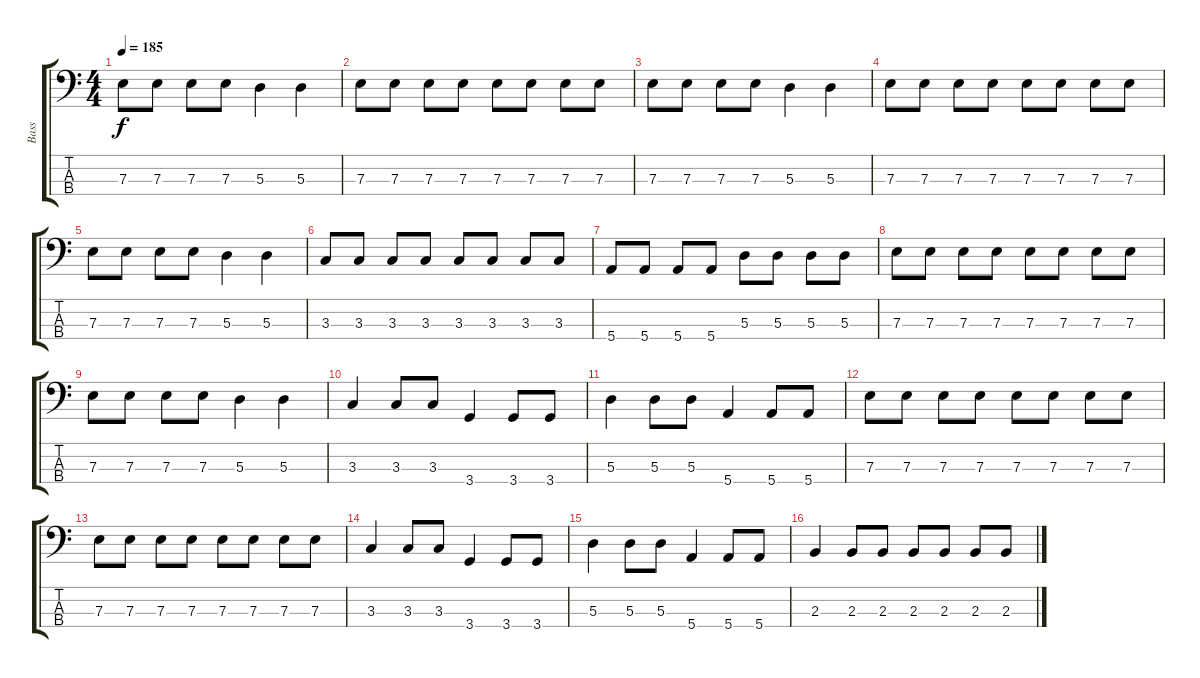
\track ("Bass" "Bass") {instrument electricbassfinger}
\staff {score tabs}
\tuning (G2 D2 A1 E1) {hide}
\ts (4 4)
\tempo 185
\clef f4
\ks c
7.3.8{dy f} 7.3.8 7.3.8 7.3.8 5.3.4 5.3.4 |
7.3.8 7.3.8 7.3.8 7.3.8 7.3.8 7.3.8 7.3.8 7.3.8 |
7.3.8 7.3.8 7.3.8 7.3.8 5.3.4 5.3.4 |
7.3.8 7.3.8 7.3.8 7.3.8 7.3.8 7.3.8 7.3.8 7.3.8 |
7.3.8 7.3.8 7.3.8 7.3.8 5.3.4 5.3.4 |
3.3.8 3.3.8 3.3.8 3.3.8 3.3.8 3.3.8 3.3.8 3.3.8 |
5.4.8 5.4.8 5.4.8 5.4.8 5.3.8 5.3.8 5.3.8 5.3.8 |
7.3.8 7.3.8 7.3.8 7.3.8 7.3.8 7.3.8 7.3.8 7.3.8 |
7.3.8 7.3.8 7.3.8 7.3.8 5.3.4 5.3.4 |
3.3.4 3.3.8 3.3.8 3.4.4 3.4.8 3.4.8 |
5.3.4 5.3.8 5.3.8 5.4.4 5.4.8 5.4.8 |
7.3.8 7.3.8 7.3.8 7.3.8 7.3.8 7.3.8 7.3.8 7.3.8 |
7.3.8 7.3.8 7.3.8 7.3.8 7.3.8 7.3.8 7.3.8 7.3.8 |
3.3.4 3.3.8 3.3.8 3.4.4 3.4.8 3.4.8 |
5.3.4 5.3.8 5.3.8 5.4.4 5.4.8 5.4.8 |
2.3.4 2.3.8 2.3.8 2.3.8 2.3.8 2.3.8 2.3.8
